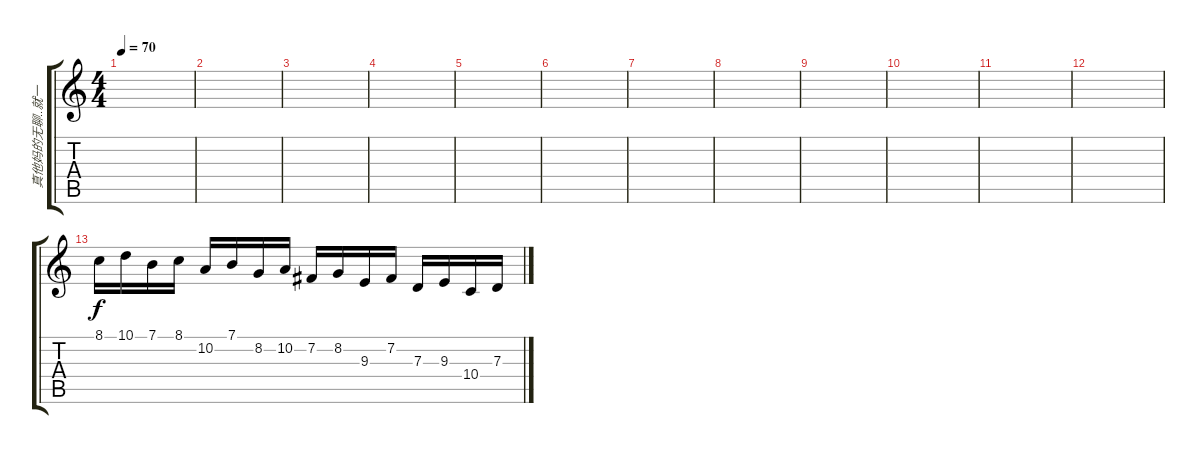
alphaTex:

\track ("真他妈的无聊..就一小节.." "真他妈的无聊..就一") {instrument tremolostrings}
\staff {score tabs}
\tuning (E4 B3 G3 D3 A2 E2) {hide}
\ts (4 4)
\tempo 70
\clef g2
\ks c
|
|
|
|
|
|
|
|
|
|
|
|
8.1.16 10.1.16 7.1.16 8.1.16 10.2.16 7.1.16 8.2.16 10.2.16 7.2.16 8.2.16 9.3.16 7.2.16 7.3.16 9.3.16 10.4.16 7.3.16
